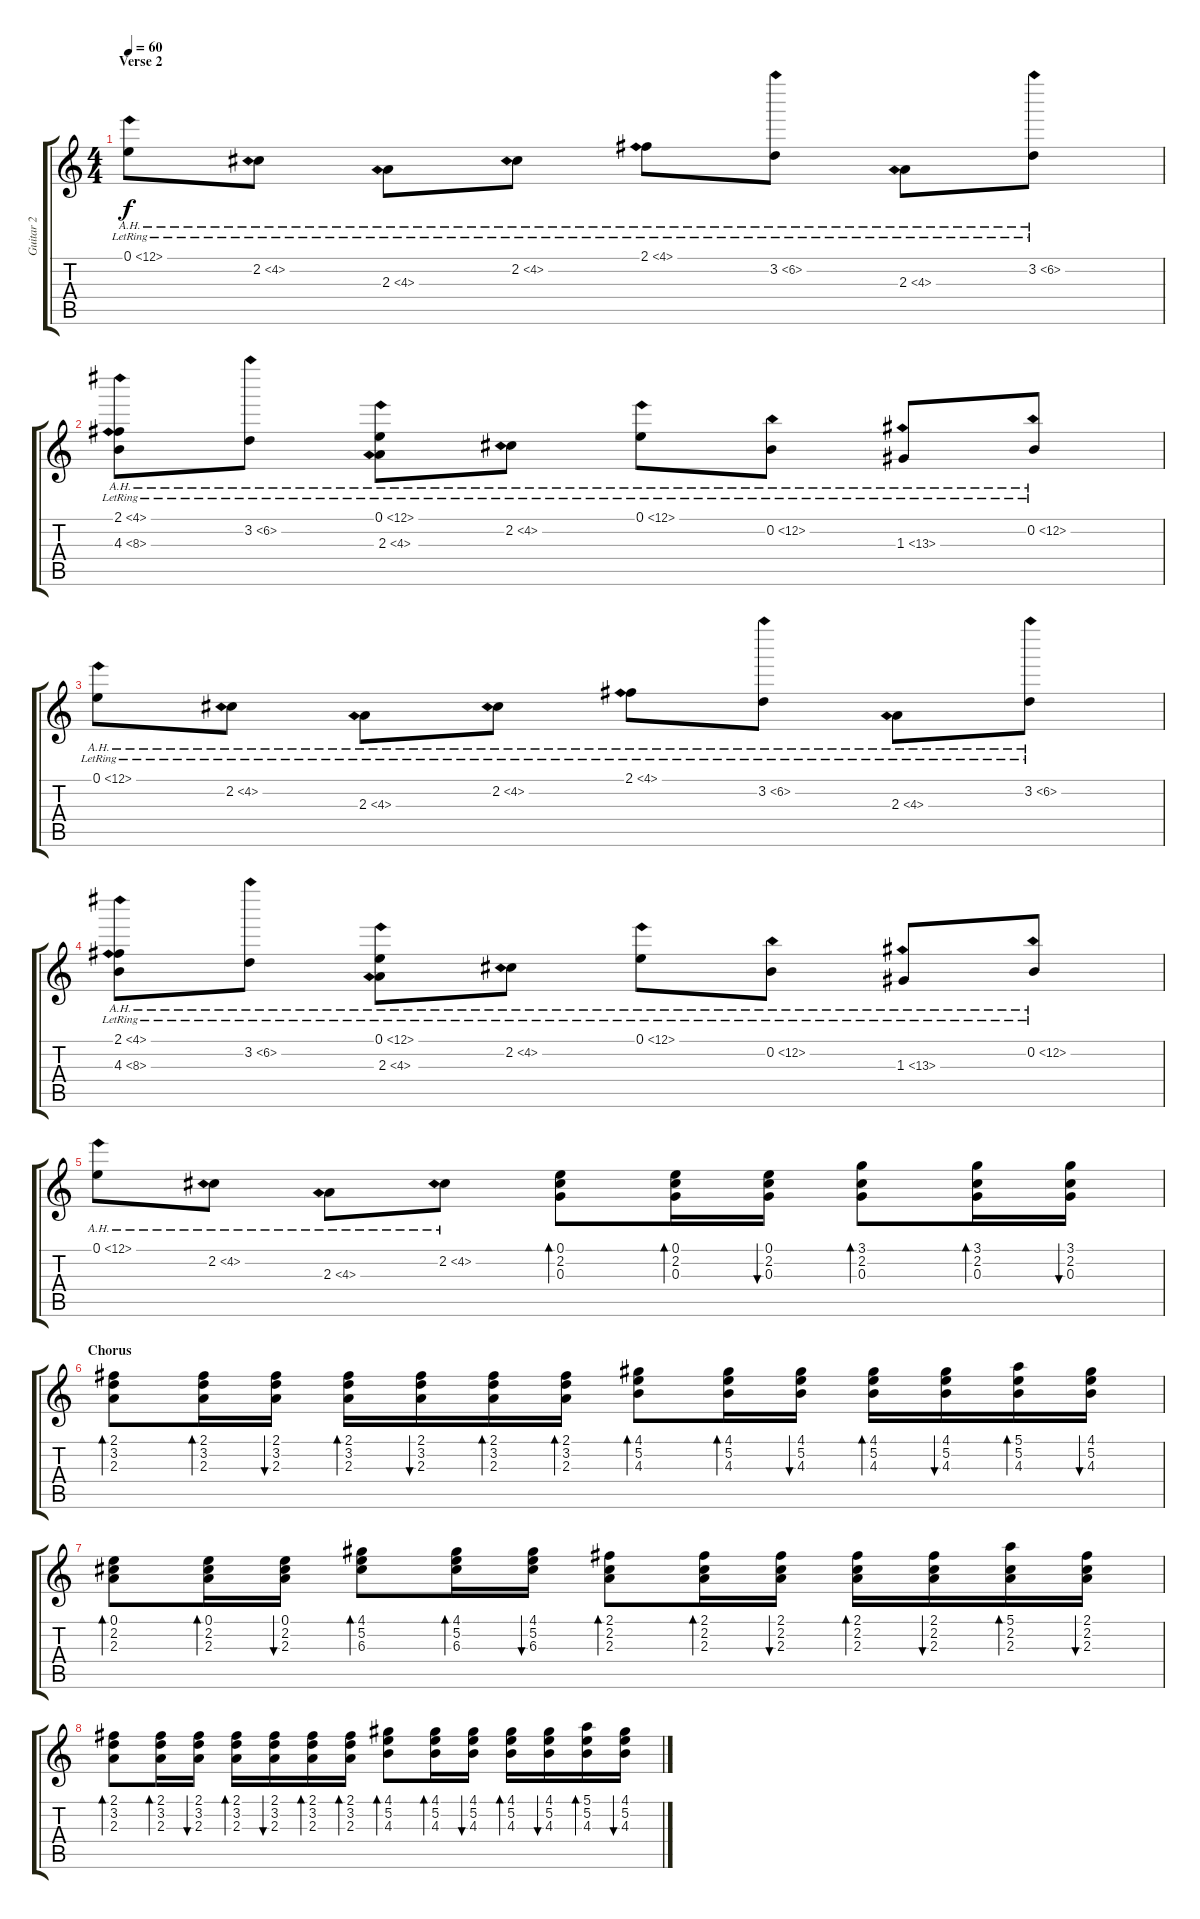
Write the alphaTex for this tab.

\track ("Guitar 2" "Guitar 2") {instrument acousticguitarnylon}
\staff {score tabs}
\tuning (E4 B3 G3 D3 A2 E2) {hide}
\ts (4 4)
\section ("" "Verse 2")
\tempo 60
\clef g2
\ks c
0.1{ah 12 lr}.8{dy f volume 4 instrument acousticguitarnylon} 2.2{ah 2 lr}.8 2.3{ah 2 lr}.8 2.2{ah 2 lr}.8 2.1{ah 2 lr}.8 3.2{ah 3 lr}.8 2.3{ah 2 lr}.8 3.2{ah 3 lr}.8 |
(2.1{ah 2 lr} 4.3{ah 4}).8 3.2{ah 3 lr}.8 (0.1{ah 12 lr} 2.3{ah 2}).8 2.2{ah 2 lr}.8 0.1{ah 12 lr}.8 0.2{ah 12 lr}.8 1.3{ah 12 lr}.8 0.2{ah 12 lr}.8 |
0.1{ah 12 lr}.8{volume 6 instrument acousticguitarnylon} 2.2{ah 2 lr}.8 2.3{ah 2 lr}.8 2.2{ah 2 lr}.8 2.1{ah 2 lr}.8 3.2{ah 3 lr}.8 2.3{ah 2 lr}.8 3.2{ah 3 lr}.8 |
(2.1{ah 2 lr} 4.3{ah 4}).8 3.2{ah 3 lr}.8 (0.1{ah 12 lr} 2.3{ah 2}).8 2.2{ah 2 lr}.8 0.1{ah 12 lr}.8 0.2{ah 12 lr}.8 1.3{ah 12 lr}.8 0.2{ah 12 lr}.8 |
0.1{ah 12}.8 2.2{ah 2}.8 2.3{ah 2}.8 2.2{ah 2}.8 (0.1 2.2 0.3).8{bd 60 instrument acousticguitarnylon} (0.1 2.2 0.3).16{bd 30} (0.1 2.2 0.3).16{bu 30} (3.1 2.2 0.3).8{bd 60} (3.1 2.2 0.3).16{bd 30} (3.1 2.2 0.3).16{bu 30} |
\section ("" "Chorus")
(2.1 3.2 2.3).8{bd 60} (2.1 3.2 2.3).16{bd 30} (2.1 3.2 2.3).16{bu 30} (2.1 3.2 2.3).16{bd 30} (2.1 3.2 2.3).16{bu 30} (2.1 3.2 2.3).16{bd 30} (2.1 3.2 2.3).16{bd 60} (4.1 5.2 4.3).8{bd 60} (4.1 5.2 4.3).16{bd 30} (4.1 5.2 4.3).16{bu 30} (4.1 5.2 4.3).16{bd 30} (4.1 5.2 4.3).16{bu 30} (5.1 5.2 4.3).16{bd 30} (4.1 5.2 4.3).16{bu 30} |
(0.1 2.2 2.3).8{bd 60} (0.1 2.2 2.3).16{bd 30} (0.1 2.2 2.3).16{bu 30} (4.1 5.2 6.3).8{bd 60} (4.1 5.2 6.3).16{bd 30} (4.1 5.2 6.3).16{bu 30} (2.1 2.2 2.3).8{bd 60} (2.1 2.2 2.3).16{bd 30} (2.1 2.2 2.3).16{bu 30} (2.1 2.2 2.3).16{bd 30} (2.1 2.2 2.3).16{bu 30} (5.1 2.2 2.3).16{bd 30} (2.1 2.2 2.3).16{bu 30} |
(2.1 3.2 2.3).8{bd 60} (2.1 3.2 2.3).16{bd 30} (2.1 3.2 2.3).16{bu 30} (2.1 3.2 2.3).16{bd 30} (2.1 3.2 2.3).16{bu 30} (2.1 3.2 2.3).16{bd 30} (2.1 3.2 2.3).16{bd 60} (4.1 5.2 4.3).8{bd 60} (4.1 5.2 4.3).16{bd 30} (4.1 5.2 4.3).16{bu 30} (4.1 5.2 4.3).16{bd 30} (4.1 5.2 4.3).16{bu 30} (5.1 5.2 4.3).16{bd 30} (4.1 5.2 4.3).16{bu 30}
